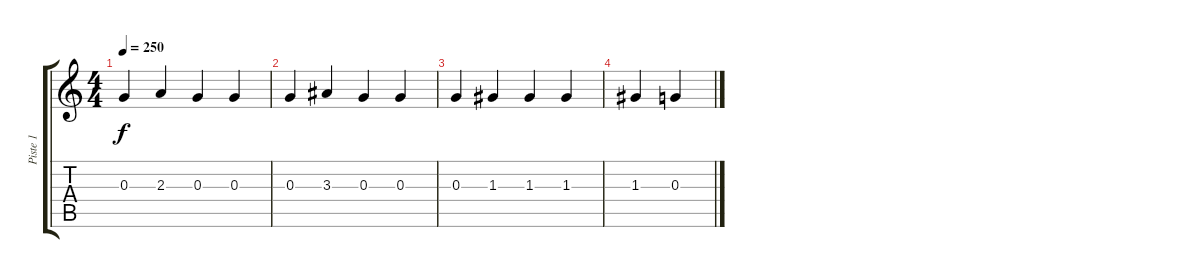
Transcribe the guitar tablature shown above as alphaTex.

\track ("Piste 1" "Piste 1") {instrument acousticguitarsteel}
\staff {score tabs}
\tuning (E4 B3 G3 D3 A2 E2) {hide}
\ts (4 4)
\tempo 250
\clef g2
\ks c
0.3.4{dy f} 2.3.4 0.3.4 0.3.4 |
0.3.4 3.3.4 0.3.4 0.3.4 |
0.3.4 1.3.4 1.3.4 1.3.4 |
1.3.4 0.3.4
